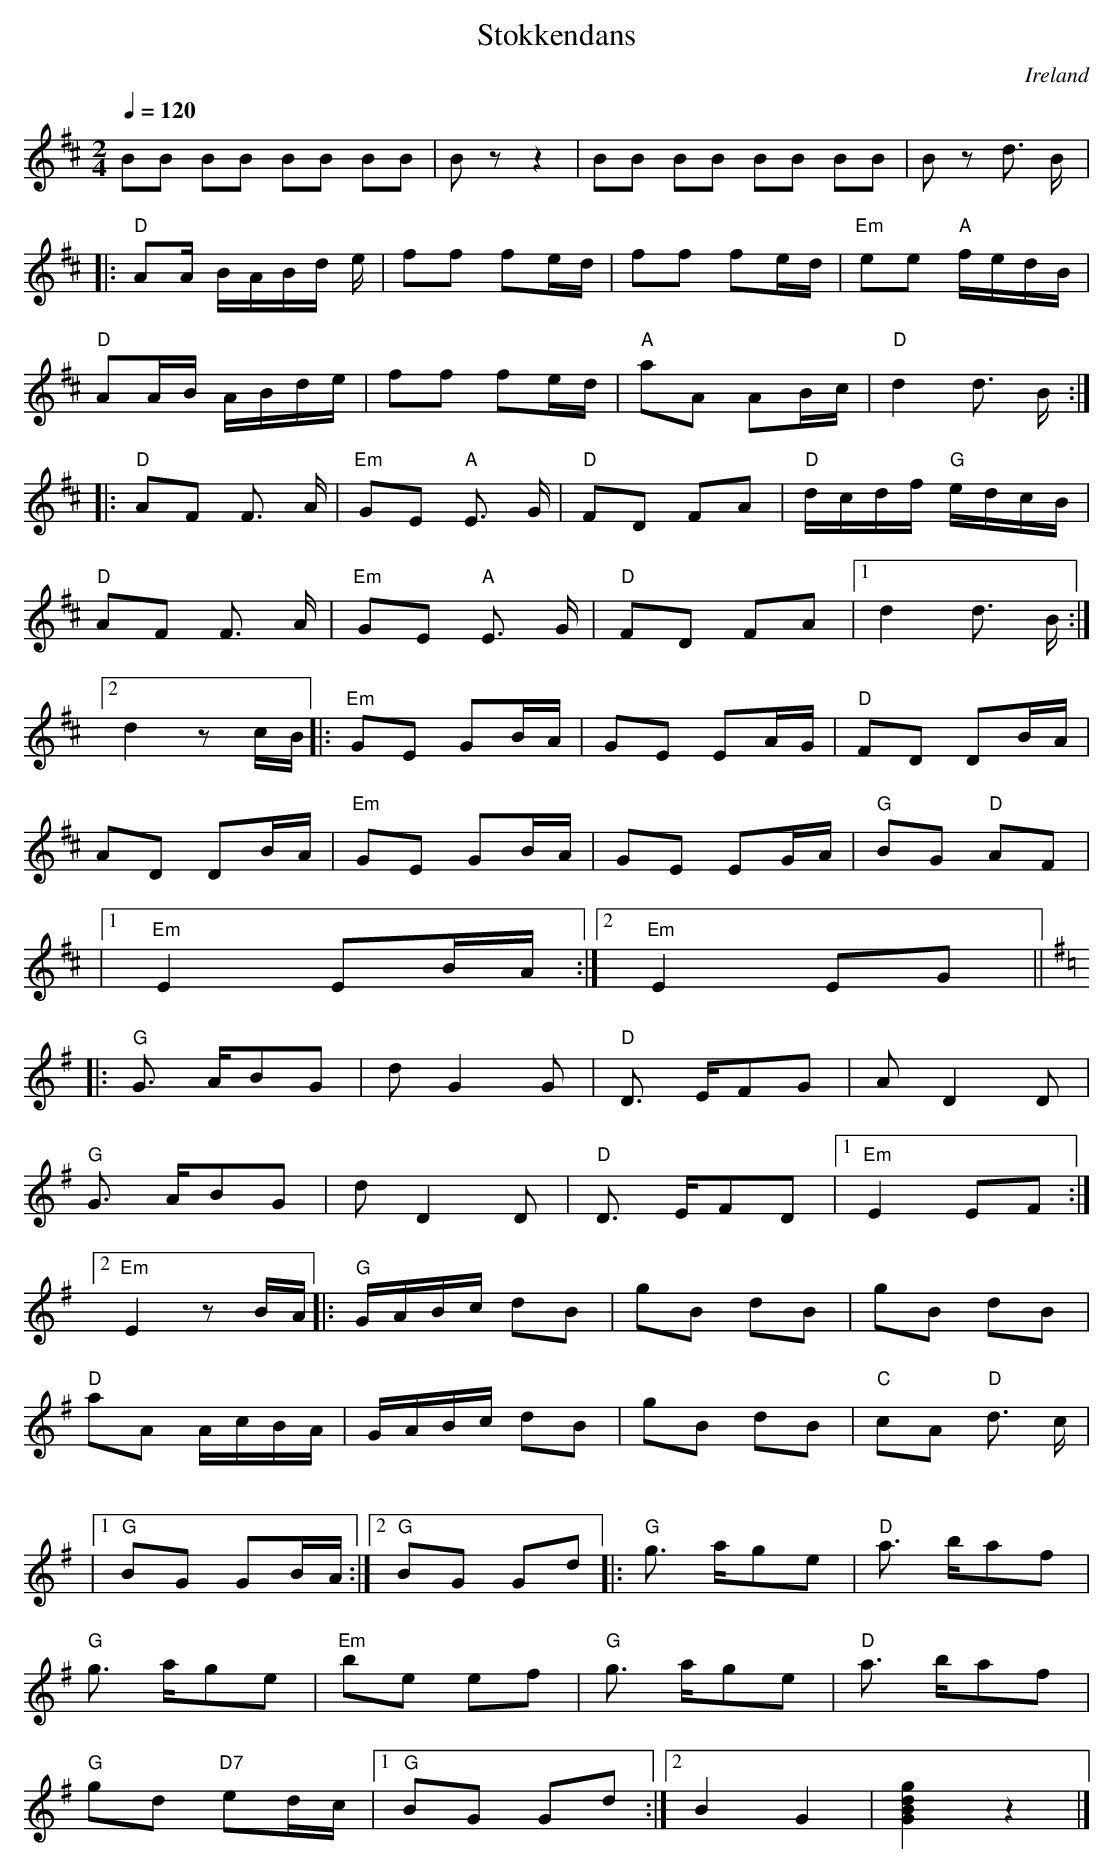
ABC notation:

X:1
T:Stokkendans
O:Ireland
M:2/4
L:1/8
Q:1/4=120
K:D
V:1
BB BB BB BB |Bz z2 |BB BB BB BB |Bz d3/2 B/ |:
"D" AA/ B/A/B/d/ e/|ff fe/d/ |ff fe/d/ |"Em" ee "A" f/e/d/B/ |
"D" AA/B/ A/B/d/e/ |ff fe/d/ |"A" aA AB/c/ |"D" d2 d3/2 B/:| |:
"D" AF F3/2 A/|"Em" GE "A" E3/2 G/|"D" FD FA |"D" d/c/d/f/ "G" e/d/c/B/ |
"D" AF F3/2 A/|"Em" GE "A" E3/2 G/|"D" FD FA |1 d2 d3/2 B/:|2
d2 zc/B/ || |:"Em" GE GB/A/ |GE EA/G/ |"D" FD DB/A/ |
AD DB/A/ |"Em" GE GB/A/ |GE EG/A/ |"G" BG "D" AF |
|1 "Em" E2 EB/A/ :|2 "Em" E2 EG || |:
K:G
"G" G3/2 A/BG |dG2 G|"D" D3/2 E/FG |AD2 D|
"G" G3/2 A/BG |dD2 D|"D" D3/2 E/FD |1 "Em" E2 EF :|2
"Em" E2 zB/A/ || |:"G" G/A/B/c/ dB |gB dB |gB dB |
"D" aA A/c/B/A/ |G/A/B/c/ dB |gB dB |"C" cA "D" d3/2 c/|
|1 "G" BG GB/A/ :|2 "G" BG Gd || |:"G" g3/2 a/ge |"D" a3/2 b/af |
"G" g3/2 a/ge |"Em" be ef |"G" g3/2 a/ge |"D" a3/2 b/af |
"G" gd "D7" ed/c/ |1 "G" BG Gd :|2 B2 G2 |[g2d2 B2 G2]z2 |]
